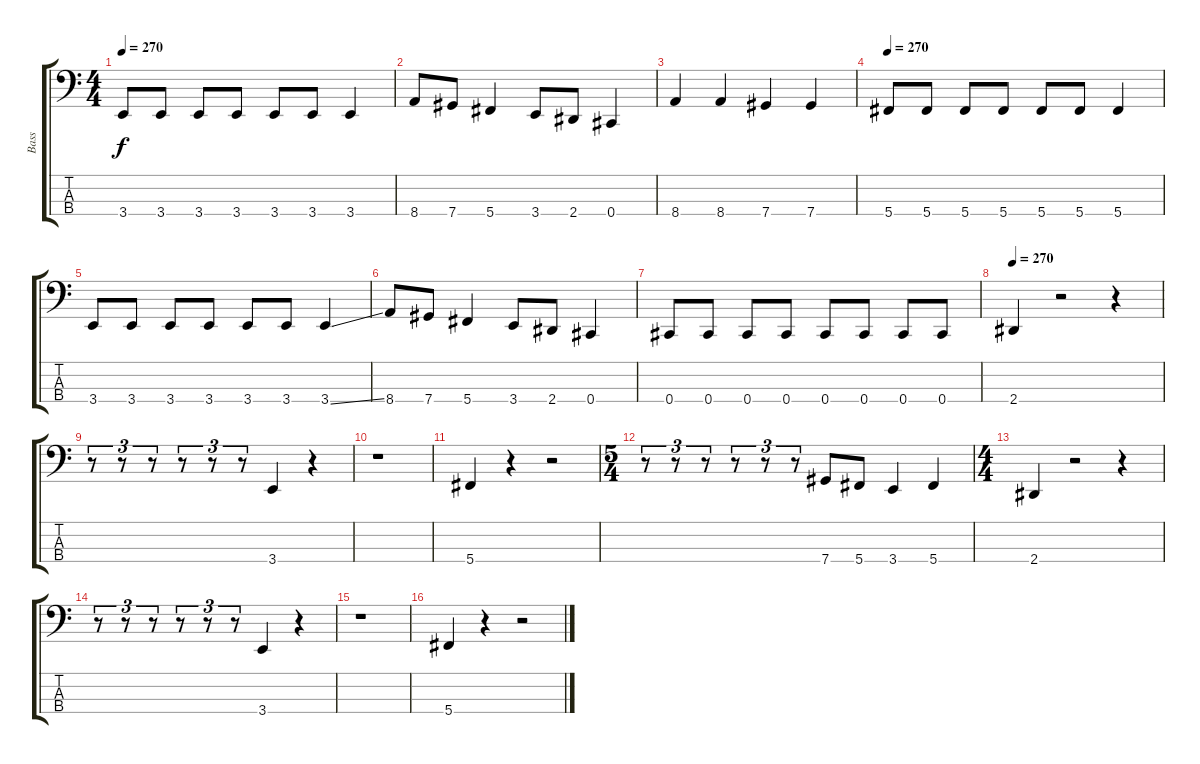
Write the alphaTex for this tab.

\track ("Bass" "Bass") {instrument electricbassfinger}
\staff {score tabs}
\tuning (Gb2 Db2 Ab1 Db1) {hide}
\ts (4 4)
\tempo 270
\clef f4
\ks c
3.4.8{dy f} 3.4.8 3.4.8 3.4.8 3.4.8 3.4.8 3.4.4 |
8.4.8 7.4.8 5.4.4 3.4.8 2.4.8 0.4.4 |
8.4.4 8.4.4 7.4.4 7.4.4 |
\tempo 270
5.4.8 5.4.8 5.4.8 5.4.8 5.4.8 5.4.8 5.4.4 |
3.4.8 3.4.8 3.4.8 3.4.8 3.4.8 3.4.8 3.4{ss}.4 |
8.4.8 7.4.8 5.4.4 3.4.8 2.4.8 0.4.4 |
0.4.8 0.4.8 0.4.8 0.4.8 0.4.8 0.4.8 0.4.8 0.4.8 |
\tempo 270
2.4.4 r.2 r.4 |
r.8{tu (3 2)} r.8{tu (3 2)} r.8{tu (3 2)} r.8{tu (3 2)} r.8{tu (3 2)} r.8{tu (3 2)} 3.4.4 r.4 |
r.1 |
5.4.4 r.4 r.2 |
\ts (5 4)
r.8{tu (3 2)} r.8{tu (3 2)} r.8{tu (3 2)} r.8{tu (3 2)} r.8{tu (3 2)} r.8{tu (3 2)} 7.4.8 5.4.8 3.4.4 5.4.4 |
\ts (4 4)
2.4.4 r.2 r.4 |
r.8{tu (3 2)} r.8{tu (3 2)} r.8{tu (3 2)} r.8{tu (3 2)} r.8{tu (3 2)} r.8{tu (3 2)} 3.4.4 r.4 |
r.1 |
5.4.4 r.4 r.2
